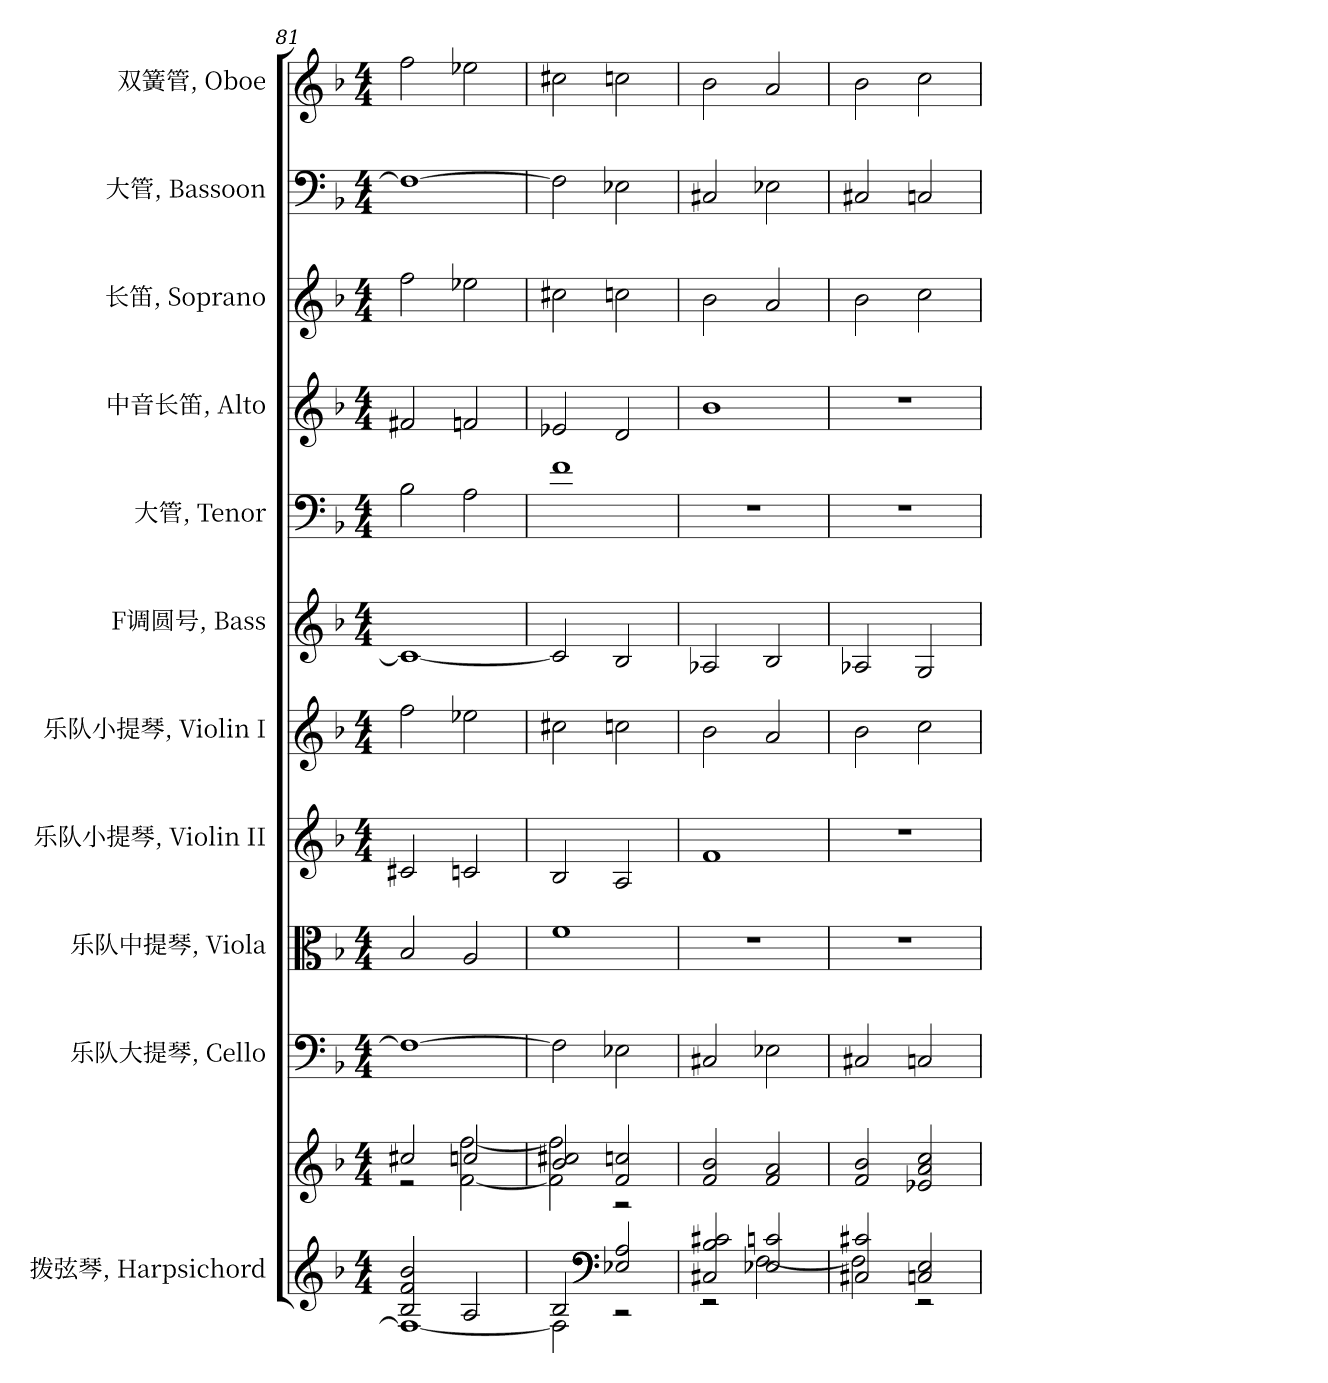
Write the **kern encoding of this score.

**kern	**kern	**kern	**kern	**kern	**kern	**kern	**kern	**kern	**kern	**kern	**kern
*part11	*part11	*part10	*part9	*part8	*part7	*part6	*part5	*part4	*part3	*part2	*part1
*staff12	*staff11	*staff10	*staff9	*staff8	*staff7	*staff6	*staff5	*staff4	*staff3	*staff2	*staff1
*I"拨弦琴, Harpsichord	*	*I"乐队大提琴, Cello	*I"乐队中提琴, Viola	*I"乐队小提琴, Violin II	*I"乐队小提琴, Violin I	*I"F调圆号, Bass	*I"大管, Tenor	*I"中音长笛, Alto	*I"长笛, Soprano	*I"大管, Bassoon	*I"双簧管, Oboe
*I'Hch.	*	*	*	*	*	*	*	*	*	*I'Bsn.	*I'Ob.
!!LO:PB:g=z
*clefG2	*clefG2	*clefF4	*clefC3	*clefG2	*clefG2	*clefG2	*clefF4	*clefG2	*clefG2	*clefF4	*clefG2
*	*	*	*	*	*	*ITrd4c7	*	*ITrd3c5	*	*	*
*k[b-]	*k[b-]	*k[b-]	*k[b-]	*k[b-]	*k[b-]	*k[b-e-]	*k[b-]	*k[]	*k[b-]	*k[b-]	*k[b-]
*M4/4	*M4/4	*M4/4	*M4/4	*M4/4	*M4/4	*M4/4	*M4/4	*M4/4	*M4/4	*M4/4	*M4/4
=81	=81	=81	=81	=81	=81	=81	=81	=81	=81	=81	=81
*^	*^	*	*	*	*	*	*	*	*	*	*
2B-/ 2f/ 2b-/	1F_	2cc#X/	2r	1F_	2B-/	2c#X/	2ff\	1F_	2B-\	2c#X/	2ff\	1F_	2ff\
2A/	.	2ccn/	[2f\ [2ff\	.	2A/	2cn/	2ee-X\	.	2A\	2cn/	2ee-X\	.	2ee-X\
=82	=82	=82	=82	=82	=82	=82	=82	=82	=82	=82	=82	=82	=82
2B-/	2F\]	2b-/ 2cc#X/	2f\] 2ff\]	2F\]	1f	2B-/	2cc#X\	2F/]	1f	2B-X/	2cc#X\	2F\]	2cc#X\
*clefF4	*	*	*	*	*	*	*	*	*	*	*	*	*
2E-X/ 2A/	2r	2f/ 2ccn/	2r	2E-X\	.	2A/	2ccn\	2E-/	.	2A/	2ccn\	2E-X\	2ccn\
*	*	*v	*v	*	*	*	*	*	*	*	*	*	*
=83	=83	=83	=83	=83	=83	=83	=83	=83	=83	=83	=83	=83
2C#X/ 2B-/ 2c#X/	2r	2f/ 2b-/	2C#X/	1r	1f	2b-\	2D-X/	1r	1f	2b-\	2C#X/	2b-\
2E-X/ 2cn/	[2F\	2f/ 2a/	2E-X\	.	.	2a/	2E-/	.	.	2a/	2E-X\	2a/
=84	=84	=84	=84	=84	=84	=84	=84	=84	=84	=84	=84	=84
2C#X/ 2c#X/	2F\]	2f/ 2b-/	2C#X/	1r	1r	2b-\	2D-X/	1r	1r	2b-\	2C#X/	2b-\
2Cn/ 2E/	2r	2e-X/ 2a/ 2cc/	2Cn/	.	.	2cc\	2C/	.	.	2cc\	2Cn/	2cc\
*v	*v	*	*	*	*	*	*	*	*	*	*	*
=	=	=	=	=	=	=	=	=	=	=	=
*-	*-	*-	*-	*-	*-	*-	*-	*-	*-	*-	*-
